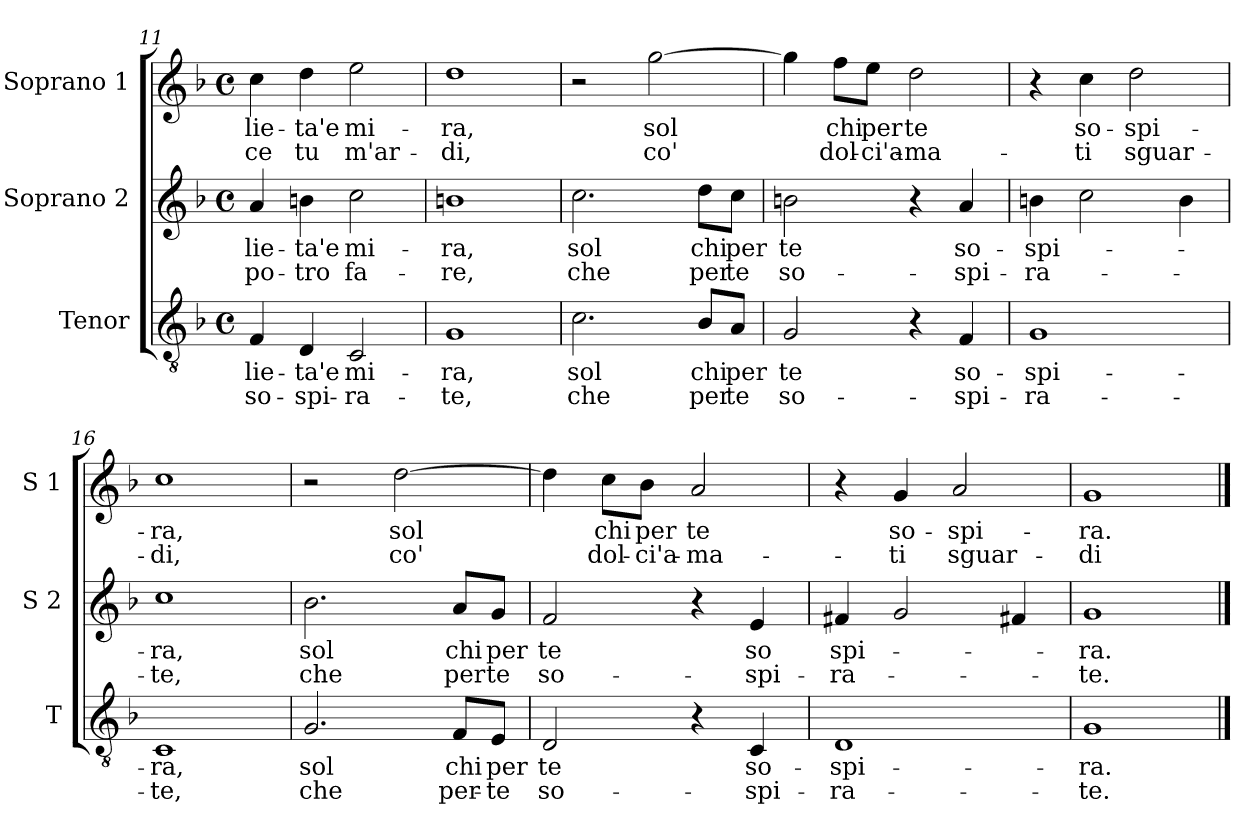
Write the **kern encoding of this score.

**kern	**text	**text	**kern	**text	**text	**kern	**text	**text
*part3	*part3	*part3	*part2	*part2	*part2	*part1	*part1	*part1
*staff3	*staff3	*staff3	*staff2	*staff2	*staff2	*staff1	*staff1	*staff1
*I"Tenor	*	*	*I"Soprano 2	*	*	*I"Soprano 1	*	*
*I'T	*	*	*I'S 2	*	*	*I'S 1	*	*
!!LO:PB:g=z
*clefGv2	*	*	*clefG2	*	*	*clefG2	*	*
*k[b-]	*	*	*k[b-]	*	*	*k[b-]	*	*
*F:	*	*	*F:	*	*	*F:	*	*
*M4/4	*	*	*M4/4	*	*	*M4/4	*	*
*met(c)	*	*	*met(c)	*	*	*met(c)	*	*
=11	=11	=11	=11	=11	=11	=11	=11	=11
!	!LO:LY:b	!LO:LY:b	!	!LO:LY:b	!LO:LY:b	!	!LO:LY:b	!LO:LY:b
4F/	lie-	so-	4a/	lie-	po-	4cc\	lie-	-ce
!	!LO:LY:b	!LO:LY:b	!	!LO:LY:b	!LO:LY:b	!	!LO:LY:b	!LO:LY:b
4D/	-ta'e	-spi-	4bn\	-ta'e	-tro	4dd\	-ta'e	tu
!	!LO:LY:b	!LO:LY:b	!	!LO:LY:b	!LO:LY:b	!	!LO:LY:b	!LO:LY:b
2C/	mi-	-ra-	2cc\	mi-	fa-	2ee\	mi-	m'ar-
=12	=12	=12	=12	=12	=12	=12	=12	=12
!	!LO:LY:b	!LO:LY:b	!	!LO:LY:b	!LO:LY:b	!	!LO:LY:b	!LO:LY:b
1G	-ra,	-te,	1bn	-ra,	-re,	1dd	-ra,	-di,
=13	=13	=13	=13	=13	=13	=13	=13	=13
!	!LO:LY:b	!LO:LY:b	!	!LO:LY:b	!LO:LY:b	!	!	!
2.c\	sol	che	2.cc\	sol	che	2r	.	.
!	!	!	!	!	!	!	!LO:LY:b	!LO:LY:b
.	.	.	.	.	.	[2gg\	sol	co'
!	!LO:LY:b	!LO:LY:b	!	!LO:LY:b	!LO:LY:b	!	!	!
8B-/L	chi	per	8dd\L	chi	per	.	.	.
!	!LO:LY:b	!LO:LY:b	!	!LO:LY:b	!LO:LY:b	!	!	!
8A/J	per	te	8cc\J	per	te	.	.	.
=14	=14	=14	=14	=14	=14	=14	=14	=14
!	!LO:LY:b	!LO:LY:b	!	!LO:LY:b	!LO:LY:b	!	!	!
2G/	te	so-	2bn\	te	so-	4gg\]	.	.
!	!	!	!	!	!	!	!LO:LY:b	!LO:LY:b
.	.	.	.	.	.	8ff\L	chi	dol-
!	!	!	!	!	!	!	!LO:LY:b	!LO:LY:b
.	.	.	.	.	.	8ee\J	per	-ci'a-
!	!	!	!	!	!	!	!LO:LY:b	!LO:LY:b
4r	.	.	4r	.	.	2dd\	te	-ma-
!	!LO:LY:b	!LO:LY:b	!	!LO:LY:b	!LO:LY:b	!	!	!
4F/	so-	-spi-	4a/	so-	-spi-	.	.	.
=15	=15	=15	=15	=15	=15	=15	=15	=15
!	!LO:LY:b	!LO:LY:b	!	!LO:LY:b	!LO:LY:b	!	!	!
1G	-spi-	-ra-	4bn\	-spi-	-ra-	4r	.	.
!	!	!	!	!	!	!	!LO:LY:b	!LO:LY:b
.	.	.	2cc\	.	.	4cc\	so-	-ti
!	!	!	!	!	!	!	!LO:LY:b	!LO:LY:b
.	.	.	.	.	.	2dd\	-spi-	sguar-
.	.	.	4b\	.	.	.	.	.
!!LO:LB:g=z
=16	=16	=16	=16	=16	=16	=16	=16	=16
!	!LO:LY:b	!LO:LY:b	!	!LO:LY:b	!LO:LY:b	!	!LO:LY:b	!LO:LY:b
1C	-ra,	-te,	1cc	-ra,	-te,	1cc	-ra,	-di,
=17	=17	=17	=17	=17	=17	=17	=17	=17
!	!LO:LY:b	!LO:LY:b	!	!LO:LY:b	!LO:LY:b	!	!	!
2.G/	sol	che	2.b-\	sol	che	2r	.	.
!	!	!	!	!	!	!	!LO:LY:b	!LO:LY:b
.	.	.	.	.	.	[2dd\	sol	co'
!	!LO:LY:b	!LO:LY:b	!	!LO:LY:b	!LO:LY:b	!	!	!
8F/L	chi	per-	8a/L	chi	per	.	.	.
!	!LO:LY:b	!LO:LY:b	!	!LO:LY:b	!LO:LY:b	!	!	!
8E/J	per	-te	8g/J	per	te	.	.	.
=18	=18	=18	=18	=18	=18	=18	=18	=18
!	!LO:LY:b	!LO:LY:b	!	!LO:LY:b	!LO:LY:b	!	!	!
2D/	te	so-	2f/	te	so-	4dd\]	.	.
!	!	!	!	!	!	!	!LO:LY:b	!LO:LY:b
.	.	.	.	.	.	8cc\L	chi	dol-
!	!	!	!	!	!	!	!LO:LY:b	!LO:LY:b
.	.	.	.	.	.	8b-\J	per	-ci'a-
!	!	!	!	!	!	!	!LO:LY:b	!LO:LY:b
4r	.	.	4r	.	.	2a/	te	-ma-
!	!LO:LY:b	!LO:LY:b	!	!LO:LY:b	!LO:LY:b	!	!	!
4C/	so-	-spi-	4e/	so	-spi-	.	.	.
=19	=19	=19	=19	=19	=19	=19	=19	=19
!	!LO:LY:b	!LO:LY:b	!	!LO:LY:b	!LO:LY:b	!	!	!
1D	-spi-	-ra-	4f#X/	spi-	-ra-	4r	.	.
!	!	!	!	!	!	!	!LO:LY:b	!LO:LY:b
.	.	.	2g/	.	.	4g/	so-	-ti
!	!	!	!	!	!	!	!LO:LY:b	!LO:LY:b
.	.	.	.	.	.	2a/	-spi-	sguar-
.	.	.	4f#X/	.	.	.	.	.
=20	=20	=20	=20	=20	=20	=20	=20	=20
!	!LO:LY:b	!LO:LY:b	!	!LO:LY:b	!LO:LY:b	!	!LO:LY:b	!LO:LY:b
1G	-ra.	-te.	1g	-ra.	-te.	1g	-ra.	-di
==	==	==	==	==	==	==	==	==
*-	*-	*-	*-	*-	*-	*-	*-	*-
